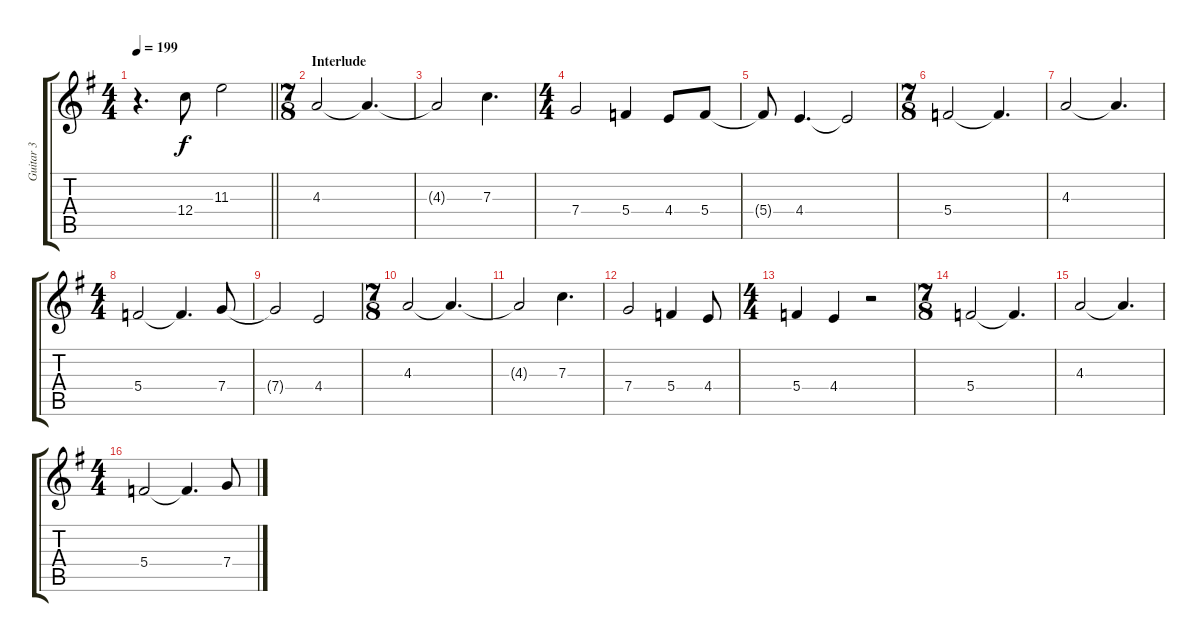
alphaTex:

\track ("Guitar 3" "Guitar 3") {instrument distortionguitar}
\staff {score tabs}
\tuning (D4 A3 F3 C3 G2 D2) {hide}
\ts (4 4)
\tempo 199
\clef g2
\barLineRight lightlight
\ks eminor
r.4{d dy f} 12.4.8 11.3.2 |
\ts (7 8)
\section ("" "Interlude")
4.3.2{volume 13 instrument distortionguitar} 4.3{t}.4{d} |
4.3{t}.2 7.3.4{d} |
\ts (4 4)
7.4.2 5.4.4 4.4.8 5.4.8 |
5.4{t}.8 4.4.4{d} 4.4{t}.2 |
\ts (7 8)
5.4.2 5.4{t}.4{d} |
4.3.2 4.3{t}.4{d} |
\ts (4 4)
5.4.2 5.4{t}.4{d} 7.4.8 |
7.4{t}.2 4.4.2 |
\ts (7 8)
4.3.2 4.3{t}.4{d} |
4.3{t}.2 7.3.4{d} |
7.4.2 5.4.4 4.4.8 |
\ts (4 4)
5.4.4 4.4.4 r.2 |
\ts (7 8)
5.4.2 5.4{t}.4{d} |
4.3.2 4.3{t}.4{d} |
\ts (4 4)
5.4.2 5.4{t}.4{d} 7.4.8
